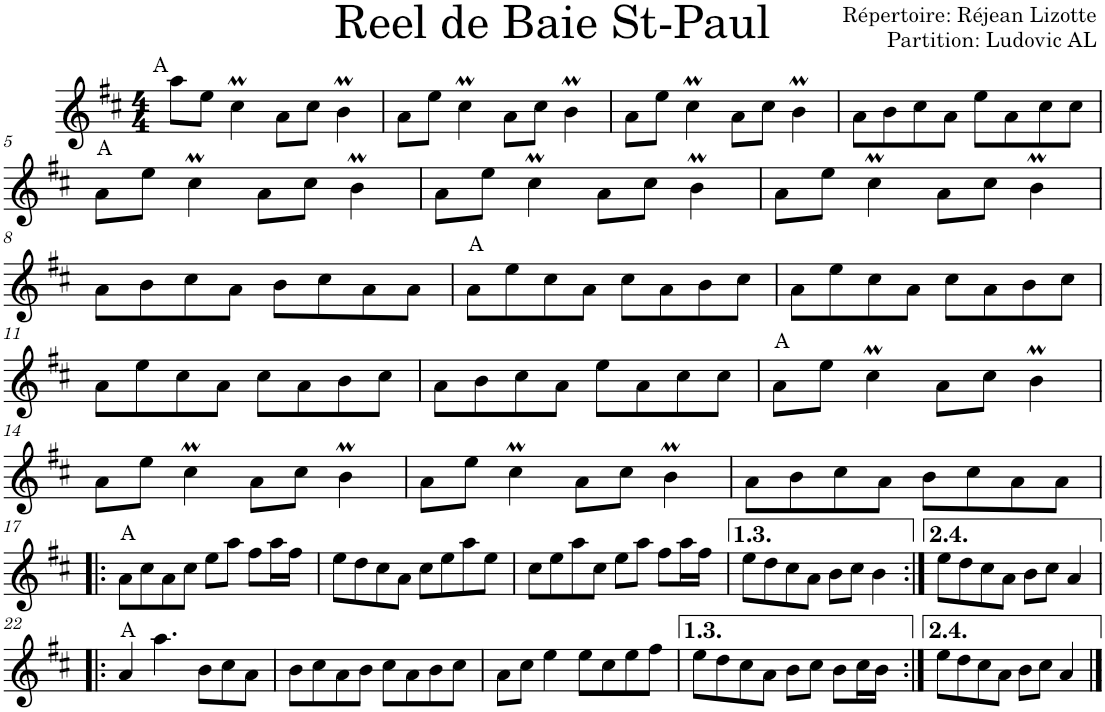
**kern	**harte
*part1	*part1
*staff1	*
*I"Violon	*
*I'Vln.	*
*clefG2	*
*k[f#c#]	*
*M4/4	*
=1	=1
8aa\L	A:maj
8ee\J	.
4cc#m\	.
8a\L	.
8cc#\J	.
4bM\	.
=2	=2
8a\L	.
8ee\J	.
4cc#m\	.
8a\L	.
8cc#\J	.
4bM\	.
=3	=3
8a\L	.
8ee\J	.
4cc#m\	.
8a\L	.
8cc#\J	.
4bM\	.
=4	=4
8a\L	.
8b\	.
8cc#\	.
8a\J	.
8ee\L	.
8a\	.
8cc#\	.
8cc#\J	.
!!LO:LB:g=z
=5	=5
8a\L	A:maj
8ee\J	.
4cc#m\	.
8a\L	.
8cc#\J	.
4bM\	.
=6	=6
8a\L	.
8ee\J	.
4cc#m\	.
8a\L	.
8cc#\J	.
4bM\	.
=7	=7
8a\L	.
8ee\J	.
4cc#m\	.
8a\L	.
8cc#\J	.
4bM\	.
!!LO:LB:g=z
=8	=8
8a\L	.
8b\	.
8cc#\	.
8a\J	.
8b\L	.
8cc#\	.
8a\	.
8a\J	.
=9	=9
8a\L	A:maj
8ee\	.
8cc#\	.
8a\J	.
8cc#\L	.
8a\	.
8b\	.
8cc#\J	.
=10	=10
8a\L	.
8ee\	.
8cc#\	.
8a\J	.
8cc#\L	.
8a\	.
8b\	.
8cc#\J	.
!!LO:LB:g=z
=11	=11
8a\L	.
8ee\	.
8cc#\	.
8a\J	.
8cc#\L	.
8a\	.
8b\	.
8cc#\J	.
=12	=12
8a\L	.
8b\	.
8cc#\	.
8a\J	.
8ee\L	.
8a\	.
8cc#\	.
8cc#\J	.
=13	=13
8a\L	A:maj
8ee\J	.
4cc#m\	.
8a\L	.
8cc#\J	.
4bM\	.
!!LO:LB:g=z
=14	=14
8a\L	.
8ee\J	.
4cc#m\	.
8a\L	.
8cc#\J	.
4bM\	.
=15	=15
8a\L	.
8ee\J	.
4cc#m\	.
8a\L	.
8cc#\J	.
4bM\	.
=16	=16
8a\L	.
8b\	.
8cc#\	.
8a\J	.
8b\L	.
8cc#\	.
8a\	.
8a\J	.
!!LO:LB:g=z
=17!|:	=17!|:
8a\L	A:maj
8cc#\	.
8a\	.
8cc#\J	.
8ee\L	.
8aa\J	.
8ff#\L	.
16aa\L	.
16ff#\JJ	.
=18	=18
8ee\L	.
8dd\	.
8cc#\	.
8a\J	.
8cc#\L	.
8ee\	.
8aa\	.
8ee\J	.
=19	=19
8cc#\L	.
8ee\	.
8aa\	.
8cc#\J	.
8ee\L	.
8aa\J	.
8ff#\L	.
16aa\L	.
16ff#\JJ	.
=20	=20
8ee\L	.
8dd\	.
8cc#\	.
8a\J	.
8b\L	.
8cc#\J	.
4b\	.
=21:|!	=21:|!
8ee\L	.
8dd\	.
8cc#\	.
8a\J	.
8b\L	.
8cc#\J	.
4a/	.
!!LO:LB:g=z
=22!|:	=22!|:
4a/	A:maj
4.aa\	.
8b\L	.
8cc#\	.
8a\J	.
=23	=23
8b\L	.
8cc#\	.
8a\	.
8b\J	.
8cc#\L	.
8a\	.
8b\	.
8cc#\J	.
=24	=24
8a\L	.
8cc#\J	.
4ee\	.
8ee\L	.
8cc#\	.
8ee\	.
8ff#\J	.
=25	=25
8ee\L	.
8dd\	.
8cc#\	.
8a\J	.
8b\L	.
8cc#\J	.
8b\L	.
16cc#\L	.
16b\JJ	.
=26:|!	=26:|!
8ee\L	.
8dd\	.
8cc#\	.
8a\J	.
8b\L	.
8cc#\J	.
4a/	.
==	==
*-	*-
